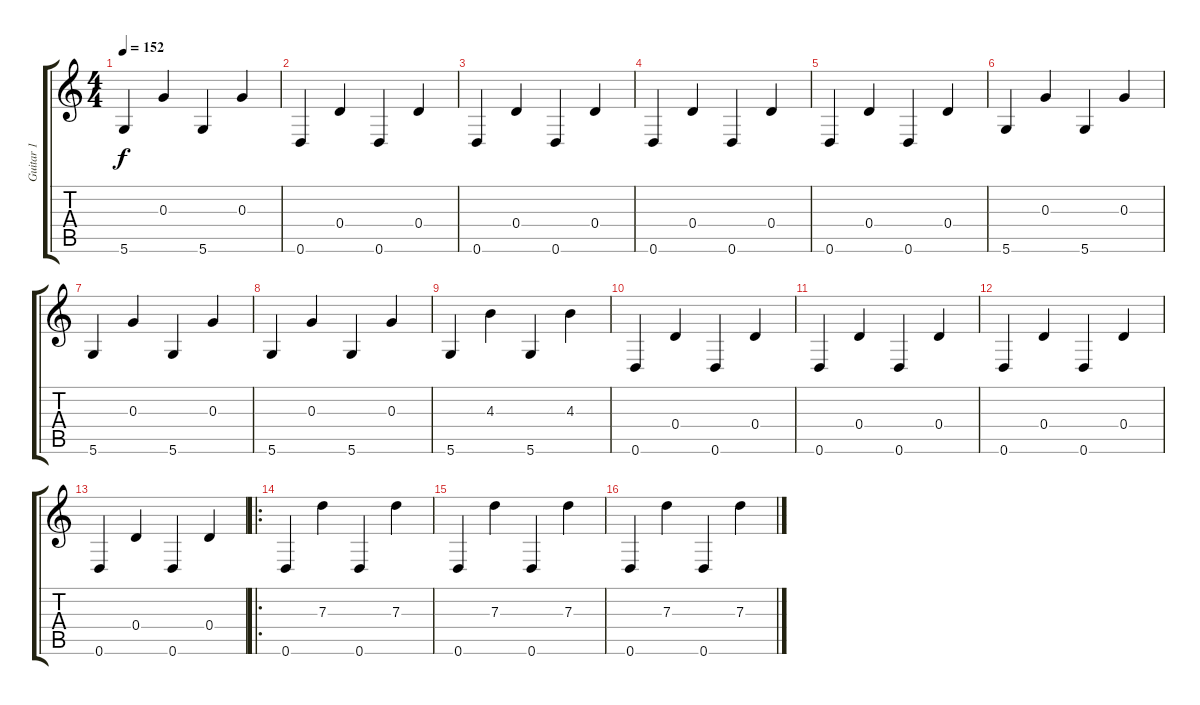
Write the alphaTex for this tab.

\track ("Guitar 1" "Guitar 1") {instrument acousticguitarsteel}
\staff {score tabs}
\tuning (D4 B3 G3 D3 A2 D2) {hide}
\ts (4 4)
\tempo 152
\clef g2
\ks c
5.6.4{dy f} 0.3.4 5.6.4 0.3.4 |
0.6.4 0.4.4 0.6.4 0.4.4 |
0.6.4 0.4.4 0.6.4 0.4.4 |
0.6.4 0.4.4 0.6.4 0.4.4 |
0.6.4 0.4.4 0.6.4 0.4.4 |
5.6.4 0.3.4 5.6.4 0.3.4 |
5.6.4 0.3.4 5.6.4 0.3.4 |
5.6.4 0.3.4 5.6.4 0.3.4 |
5.6.4 4.3.4 5.6.4 4.3.4 |
0.6.4 0.4.4 0.6.4 0.4.4 |
0.6.4 0.4.4 0.6.4 0.4.4 |
0.6.4 0.4.4 0.6.4 0.4.4 |
0.6.4 0.4.4 0.6.4 0.4.4 |
\ro
0.6.4 7.3.4 0.6.4 7.3.4 |
0.6.4 7.3.4 0.6.4 7.3.4 |
0.6.4 7.3.4 0.6.4 7.3.4
